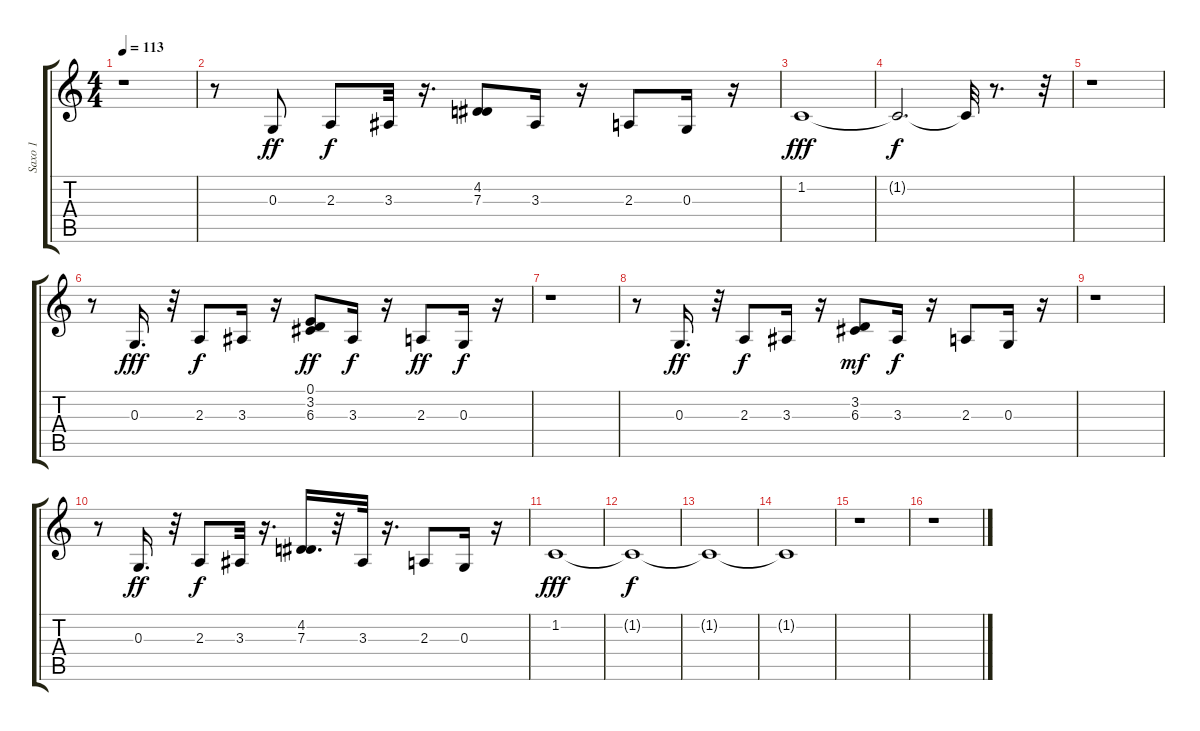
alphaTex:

\track ("Saxo 1" "Saxo 1") {instrument baritonesax}
\staff {score tabs}
\tuning (E4 B3 G3 D3 A2 E2) {hide}
\ts (4 4)
\tempo 113
\clef g2
\ks c
r.1{dy f} |
r.8 0.3.8{dy ff} 2.3.8{dy f} 3.3.32 r.16{d} (4.2 7.3).8 3.3.16 r.16 2.3.8 0.3.16 r.16 |
1.2.1{dy fff volume 0} |
1.2{t}.2{d dy f} 1.2{t}.32 r.8{d} r.32 |
r.1 |
r.8 0.3.16{d dy fff volume 12} r.32 2.3.8{dy f} 3.3.16 r.16 (0.1 3.2 6.3).8{dy ff} 3.3.16{dy f} r.16 2.3.8{dy ff} 0.3.16{dy f} r.16 |
r.1 |
r.8 0.3.16{d dy ff} r.32 2.3.8{dy f} 3.3.16 r.16 (3.2 6.3).8{dy mf} 3.3.16{dy f} r.16 2.3.8 0.3.16 r.16 |
r.1 |
r.8 0.3.16{d dy ff} r.32 2.3.8{dy f} 3.3.32 r.16{d} (4.2 7.3).16{d} r.32 3.3.32 r.16{d} 2.3.8 0.3.16 r.16 |
1.2.1{dy fff volume 0} |
1.2{t}.1{dy f} |
1.2{t}.1 |
1.2{t}.1 |
r.1 |
r.1
